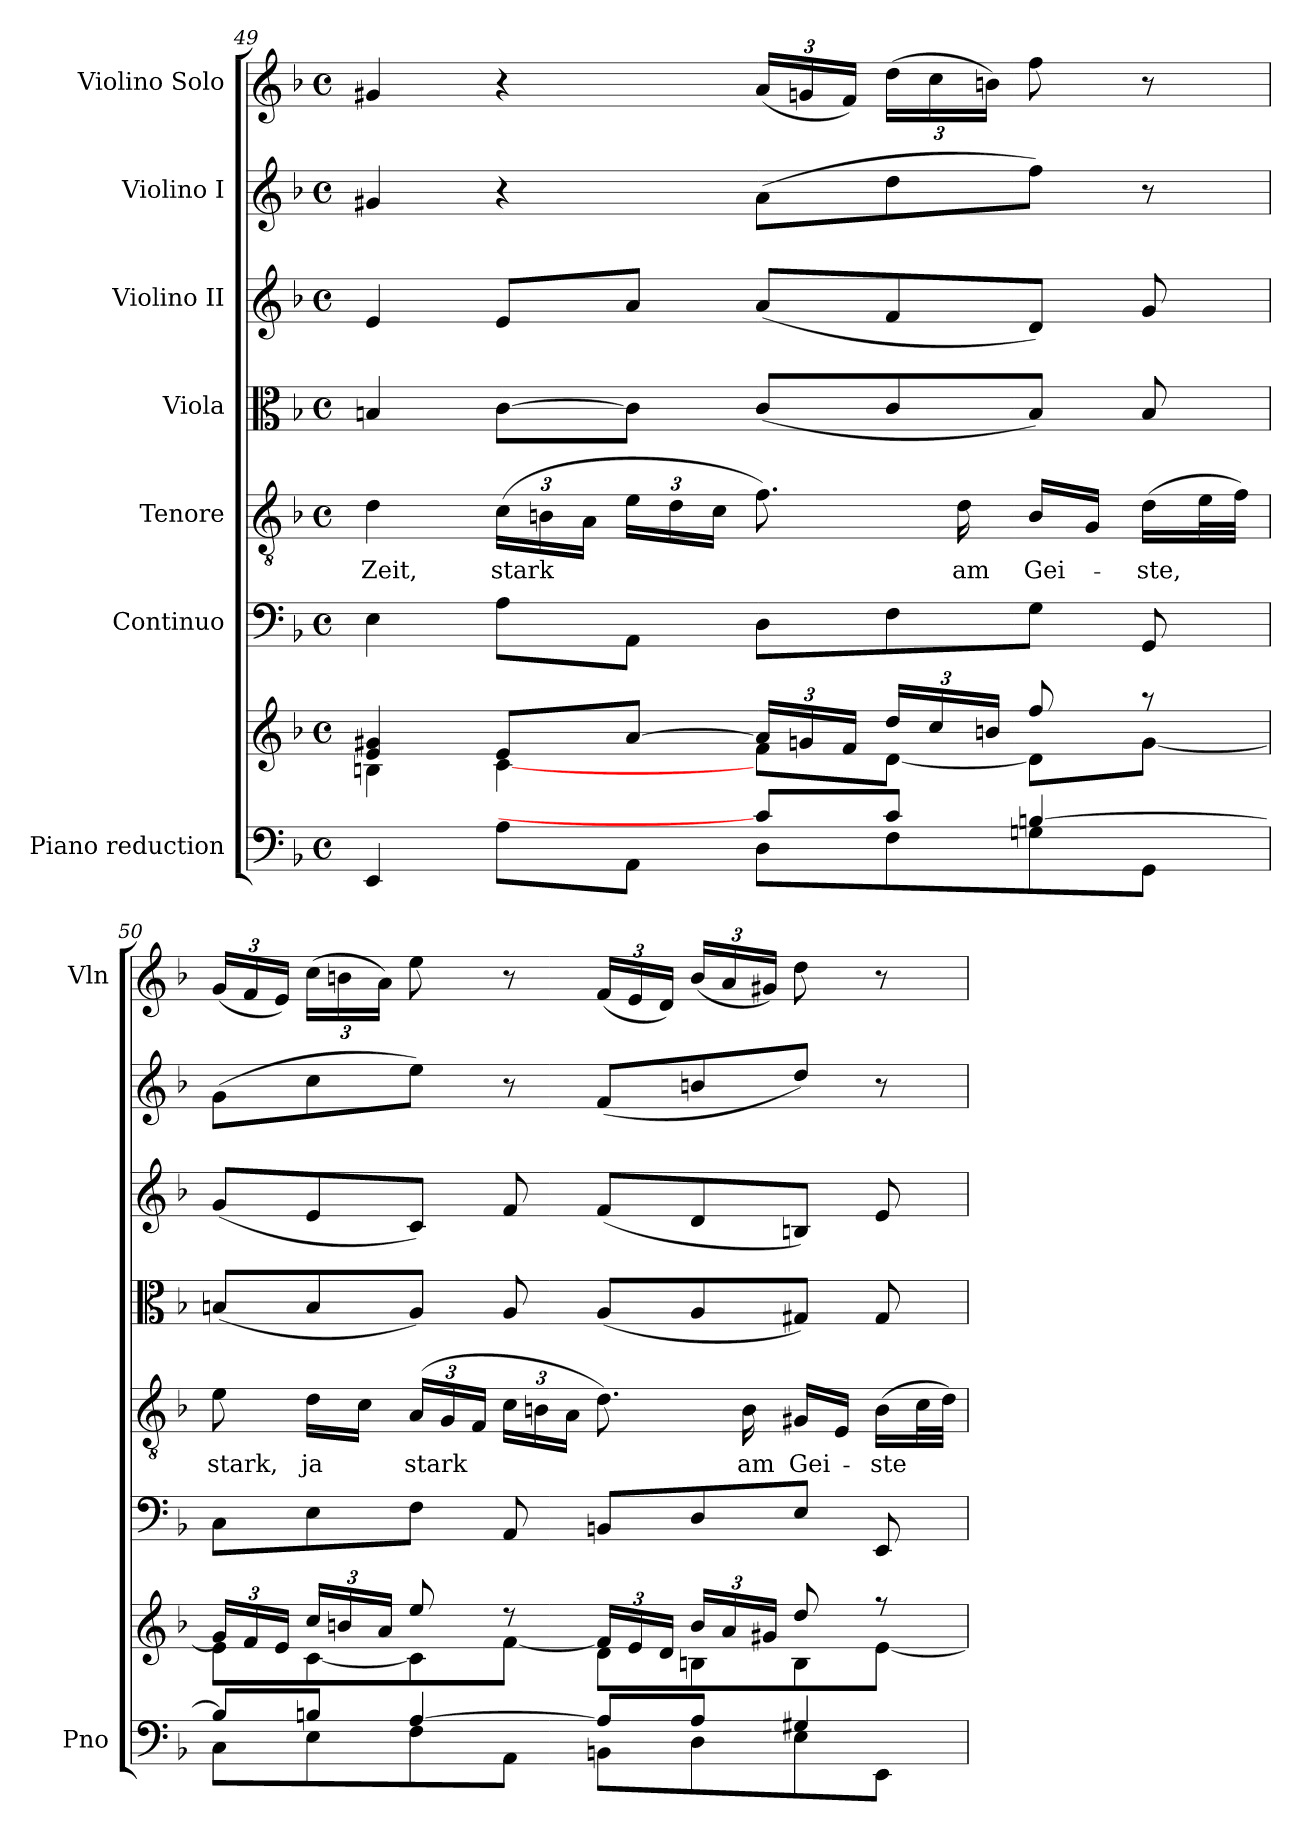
**kern	**kern	**kern	**kern	**text	**kern	**kern	**kern	**kern
*part7	*part7	*part6	*part5	*part5	*part4	*part3	*part2	*part1
*staff8	*staff7	*staff6	*staff5	*staff5	*staff4	*staff3	*staff2	*staff1
*I"Piano reduction	*	*I"Continuo	*I"Tenore	*	*I"Viola	*I"Violino II	*I"Violino I	*I"Violino Solo
*I'Pno	*	*	*	*	*	*	*	*I'Vln
*clefF4	*clefG2	*clefF4	*clefGv2	*	*clefC3	*clefG2	*clefG2	*clefG2
*k[b-]	*k[b-]	*k[b-]	*k[b-]	*	*k[b-]	*k[b-]	*k[b-]	*k[b-]
*M4/4	*M4/4	*M4/4	*M4/4	*	*M4/4	*M4/4	*M4/4	*M4/4
*met(c)	*met(c)	*met(c)	*met(c)	*	*met(c)	*met(c)	*met(c)	*met(c)
=49	=49	=49	=49	=49	=49	=49	=49	=49
*^	*^	*	*	*	*	*	*	*
!	!	!	!	!	!	!LO:LY:b	!	!	!	!
4EE/	4ryy	4e/ 4g#X/	4Bn\	4E\	4d\	Zeit,	4Bn/	4e/	4g#X/	4g#X/
*	*	*	*	*	*Xbrackettup	*	*	*	*	*
!	!	!	!	!	!	!LO:LY:b	!	!	!	!
4ryy	8A\L	8e/L	[>4c\	8A\L	(24c\LL	stark	[8c\L	8e/L	4r	4r
.	.	.	.	.	24Bn\	.	.	.	.	.
.	.	.	.	.	24A\JJ	.	.	.	.	.
.	8AA\J	[8a/J	.	8AA\J	24e\LL	.	8c\J]	8a/J	.	.
.	.	.	.	.	24d\	.	.	.	.	.
.	.	.	.	.	24c\JJ	.	.	.	.	.
*	*	*Xbrackettup	*	*	*	*	*	*	*	*Xbrackettup
8c/L]	8D\L	24a/LL]	8f\L	8D\L	8.f\)	.	(8c/L	(8a/L	(8a\L	(24a/LL
.	.	24gn/	.	.	.	.	.	.	.	24gn/
.	.	24f/JJ	.	.	.	.	.	.	.	24f/JJ)
8c/J	8F\	24dd/LL	[8d\J	8F\	.	.	8c/	8f/	8dd\	(24dd\LL
.	.	24cc/	.	.	.	.	.	.	.	24cc\
!	!	!	!	!	!	!LO:LY:b	!	!	!	!
.	.	.	.	.	16d\	am	.	.	.	.
.	.	24bn/JJ	.	.	.	.	.	.	.	24bn\JJ)
!	!	!	!	!	!	!LO:LY:b	!	!	!	!
[4Bn/	8Gn\	8ff/	8d\L]	8G\J	16B/LL	Gei-	8B/J)	8d/J)	8ff\J)	8ff\
.	.	.	.	.	16G/JJ	.	.	.	.	.
!	!	!	!	!	!	!LO:LY:b	!	!	!	!
.	8GG\J	8r	[>8g\J	8GG/	(16d\LL	-ste,	8B/	8g/	8r	8r
.	.	.	.	.	32e\L	.	.	.	.	.
.	.	.	.	.	32f\JJJ)	.	.	.	.	.
!!LO:LB:g=z
=50	=50	=50	=50	=50	=50	=50	=50	=50	=50	=50
!	!	!	!	!	!	!LO:LY:b	!	!	!	!
8B/L]	8C\L	24g/LL]	8e\L	8C\L	8e\	stark,	(8Bn/L	(8g/L	(8g\L	(24g/LL
.	.	24f/	.	.	.	.	.	.	.	24f/
.	.	24e/JJ	.	.	.	.	.	.	.	24e/JJ)
!	!	!	!	!	!	!LO:LY:b	!	!	!	!
8Bn/J	8E\	24cc/LL	[8c\	8E\	16d\LL	ja	8B/	8e/	8cc\	(24cc\LL
.	.	24bn/	.	.	.	.	.	.	.	24bn\
.	.	.	.	.	16c\JJ	.	.	.	.	.
.	.	24a/JJ	.	.	.	.	.	.	.	24a\JJ)
!	!	!	!	!	!	!LO:LY:b	!	!	!	!
[4A/	8F\	8ee/	8c\]	8F\J	(24A/LL	stark	8A/J)	8c/J)	8ee\J)	8ee\
.	.	.	.	.	24G/	.	.	.	.	.
.	.	.	.	.	24F/JJ	.	.	.	.	.
.	8AA\J	8r	[>8f\J	8AA/	24c\LL	.	8A/	8f/	8r	8r
.	.	.	.	.	24Bn\	.	.	.	.	.
.	.	.	.	.	24A\JJ	.	.	.	.	.
8A/L]	8BBn\L	24f/LL]	8d\L	8BBn/L	8.d\)	.	(8A/L	(8f/L	(8f/L	(24f/LL
.	.	24e/	.	.	.	.	.	.	.	24e/
.	.	24d/JJ	.	.	.	.	.	.	.	24d/JJ)
8A/J	8D\	24b/LL	8Bn\	8D/	.	.	8A/	8d/	8bn/	(24b/LL
.	.	24a/	.	.	.	.	.	.	.	24a/
!	!	!	!	!	!	!LO:LY:b	!	!	!	!
.	.	.	.	.	16B\	am	.	.	.	.
.	.	24g#X/JJ	.	.	.	.	.	.	.	24g#X/JJ)
!	!	!	!	!	!	!LO:LY:b	!	!	!	!
4G#X/	8E\	8dd/	8B\	8E/J	16G#X/LL	Gei-	8G#X/J)	8Bn/J)	8dd/J)	8dd\
.	.	.	.	.	16E/JJ	.	.	.	.	.
!	!	!	!	!	!	!LO:LY:b	!	!	!	!
.	8EE\J	8r	[>8e\J	8EE/	(16B\LL	-ste	8G#/	8e/	8r	8r
.	.	.	.	.	32c\L	.	.	.	.	.
.	.	.	.	.	32d\JJJ)	.	.	.	.	.
*v	*v	*	*	*	*	*	*	*	*	*
*	*v	*v	*	*	*	*	*	*	*
=	=	=	=	=	=	=	=	=
*-	*-	*-	*-	*-	*-	*-	*-	*-
